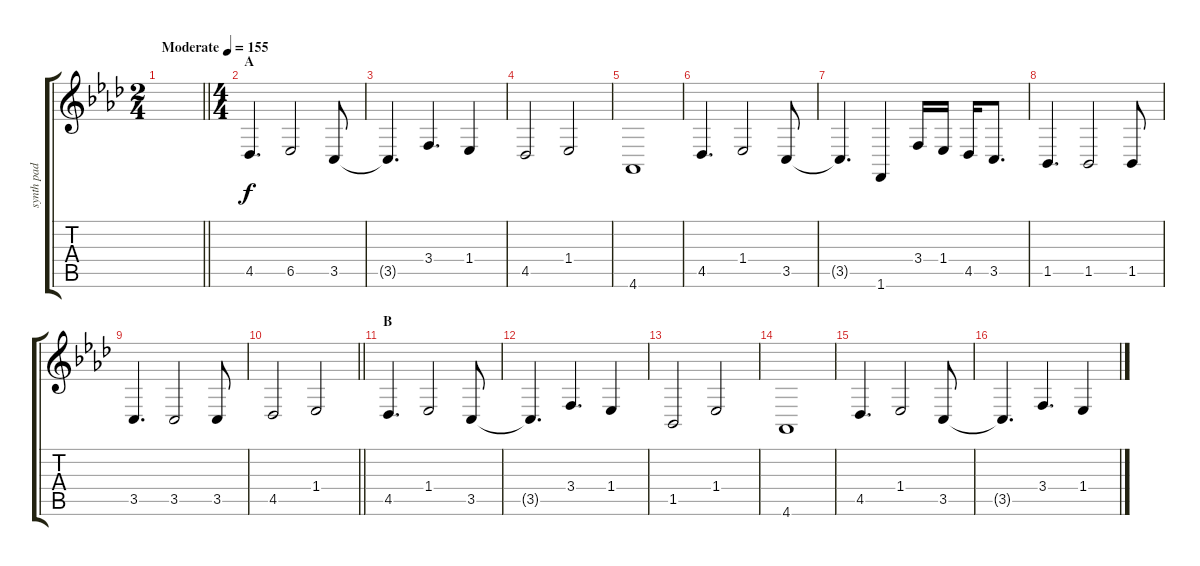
\track ("synth pad" "synth pad") {instrument pad3polysynth}
\staff {score tabs}
\tuning (E4 B3 G3 D3 A2 E2) {hide}
\ts (2 4)
\tempo (155 "Moderate")
\clef g2
\barLineRight lightlight
\ks ab
|
\ts (4 4)
\section ("" "A")
4.5.4{d} 6.5.2 3.5.8 |
3.5{t}.4{d} 3.4.4{d} 1.4.4 |
4.5.2 1.4.2 |
4.6.1 |
4.5.4{d} 1.4.2 3.5.8 |
3.5{t}.4{d} 1.6.4 3.4.16 1.4.16 4.5.16 3.5.8{d} |
1.5.4{d} 1.5.2 1.5.8 |
3.5.4{d} 3.5.2 3.5.8 |
\barLineRight lightlight
4.5.2 1.4.2 |
\section ("" "B")
4.5.4{d} 1.4.2 3.5.8 |
3.5{t}.4{d} 3.4.4{d} 1.4.4 |
1.5.2 1.4.2 |
4.6.1 |
4.5.4{d} 1.4.2 3.5.8 |
3.5{t}.4{d} 3.4.4{d} 1.4.4
